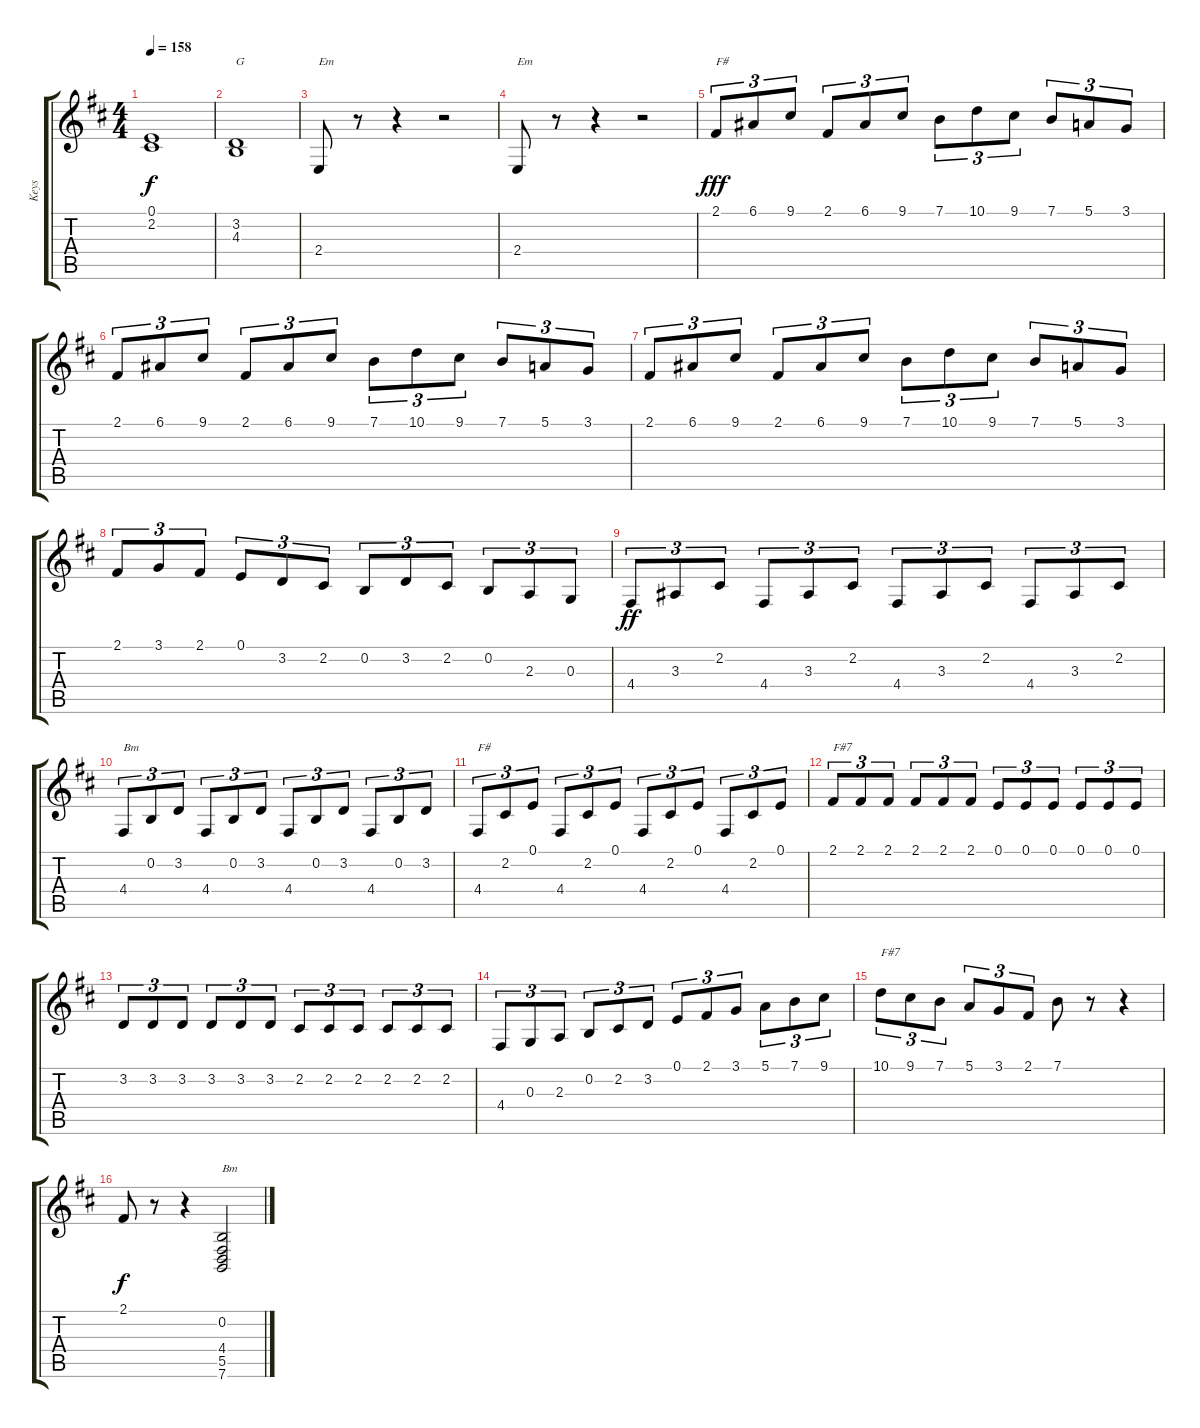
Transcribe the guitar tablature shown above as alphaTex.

\track ("Keys" "Keys") {instrument stringensemble1}
\staff {score tabs}
\tuning (E4 B3 G3 D3 A2 E2) {hide}
\ts (4 4)
\tempo 158
\clef g2
\ks d
(0.1{t} 2.2{t}).1{dy f} |
(3.2 4.3).1{txt "G"} |
2.4.8{txt "Em"} r.8 r.4 r.2 |
2.4.8{txt "Em"} r.8 r.4 r.2 |
2.1.8{tu (3 2) txt "F#" dy fff balance 3} 6.1.8{tu (3 2)} 9.1.8{tu (3 2)} 2.1.8{tu (3 2)} 6.1.8{tu (3 2)} 9.1.8{tu (3 2)} 7.1.8{tu (3 2)} 10.1.8{tu (3 2)} 9.1.8{tu (3 2)} 7.1.8{tu (3 2)} 5.1.8{tu (3 2)} 3.1.8{tu (3 2)} |
2.1.8{tu (3 2)} 6.1.8{tu (3 2)} 9.1.8{tu (3 2)} 2.1.8{tu (3 2)} 6.1.8{tu (3 2)} 9.1.8{tu (3 2)} 7.1.8{tu (3 2)} 10.1.8{tu (3 2)} 9.1.8{tu (3 2)} 7.1.8{tu (3 2)} 5.1.8{tu (3 2)} 3.1.8{tu (3 2)} |
2.1.8{tu (3 2)} 6.1.8{tu (3 2)} 9.1.8{tu (3 2)} 2.1.8{tu (3 2)} 6.1.8{tu (3 2)} 9.1.8{tu (3 2)} 7.1.8{tu (3 2)} 10.1.8{tu (3 2)} 9.1.8{tu (3 2)} 7.1.8{tu (3 2)} 5.1.8{tu (3 2)} 3.1.8{tu (3 2)} |
2.1.8{tu (3 2)} 3.1.8{tu (3 2)} 2.1.8{tu (3 2)} 0.1.8{tu (3 2)} 3.2.8{tu (3 2)} 2.2.8{tu (3 2)} 0.2.8{tu (3 2)} 3.2.8{tu (3 2)} 2.2.8{tu (3 2)} 0.2.8{tu (3 2)} 2.3.8{tu (3 2)} 0.3.8{tu (3 2)} |
4.4.8{tu (3 2) dy ff balance 8} 3.3.8{tu (3 2)} 2.2.8{tu (3 2)} 4.4.8{tu (3 2)} 3.3.8{tu (3 2)} 2.2.8{tu (3 2)} 4.4.8{tu (3 2)} 3.3.8{tu (3 2)} 2.2.8{tu (3 2)} 4.4.8{tu (3 2)} 3.3.8{tu (3 2)} 2.2.8{tu (3 2)} |
4.4.8{tu (3 2) txt "Bm"} 0.2.8{tu (3 2)} 3.2.8{tu (3 2)} 4.4.8{tu (3 2)} 0.2.8{tu (3 2)} 3.2.8{tu (3 2)} 4.4.8{tu (3 2)} 0.2.8{tu (3 2)} 3.2.8{tu (3 2)} 4.4.8{tu (3 2)} 0.2.8{tu (3 2)} 3.2.8{tu (3 2)} |
4.4.8{tu (3 2) txt "F#"} 2.2.8{tu (3 2)} 0.1.8{tu (3 2)} 4.4.8{tu (3 2)} 2.2.8{tu (3 2)} 0.1.8{tu (3 2)} 4.4.8{tu (3 2)} 2.2.8{tu (3 2)} 0.1.8{tu (3 2)} 4.4.8{tu (3 2)} 2.2.8{tu (3 2)} 0.1.8{tu (3 2)} |
2.1.8{tu (3 2) txt "F#7"} 2.1.8{tu (3 2)} 2.1.8{tu (3 2)} 2.1.8{tu (3 2)} 2.1.8{tu (3 2)} 2.1.8{tu (3 2)} 0.1.8{tu (3 2)} 0.1.8{tu (3 2)} 0.1.8{tu (3 2)} 0.1.8{tu (3 2)} 0.1.8{tu (3 2)} 0.1.8{tu (3 2)} |
3.2.8{tu (3 2)} 3.2.8{tu (3 2)} 3.2.8{tu (3 2)} 3.2.8{tu (3 2)} 3.2.8{tu (3 2)} 3.2.8{tu (3 2)} 2.2.8{tu (3 2)} 2.2.8{tu (3 2)} 2.2.8{tu (3 2)} 2.2.8{tu (3 2)} 2.2.8{tu (3 2)} 2.2.8{tu (3 2)} |
4.4.8{tu (3 2)} 0.3.8{tu (3 2)} 2.3.8{tu (3 2)} 0.2.8{tu (3 2)} 2.2.8{tu (3 2)} 3.2.8{tu (3 2)} 0.1.8{tu (3 2)} 2.1.8{tu (3 2)} 3.1.8{tu (3 2)} 5.1.8{tu (3 2)} 7.1.8{tu (3 2)} 9.1.8{tu (3 2)} |
10.1.8{tu (3 2) txt "F#7"} 9.1.8{tu (3 2)} 7.1.8{tu (3 2)} 5.1.8{tu (3 2)} 3.1.8{tu (3 2)} 2.1.8{tu (3 2)} 7.1.8 r.8 r.4 |
2.1.8{dy f} r.8 r.4 (0.2 4.4 5.5 7.6).2{txt "Bm"}
